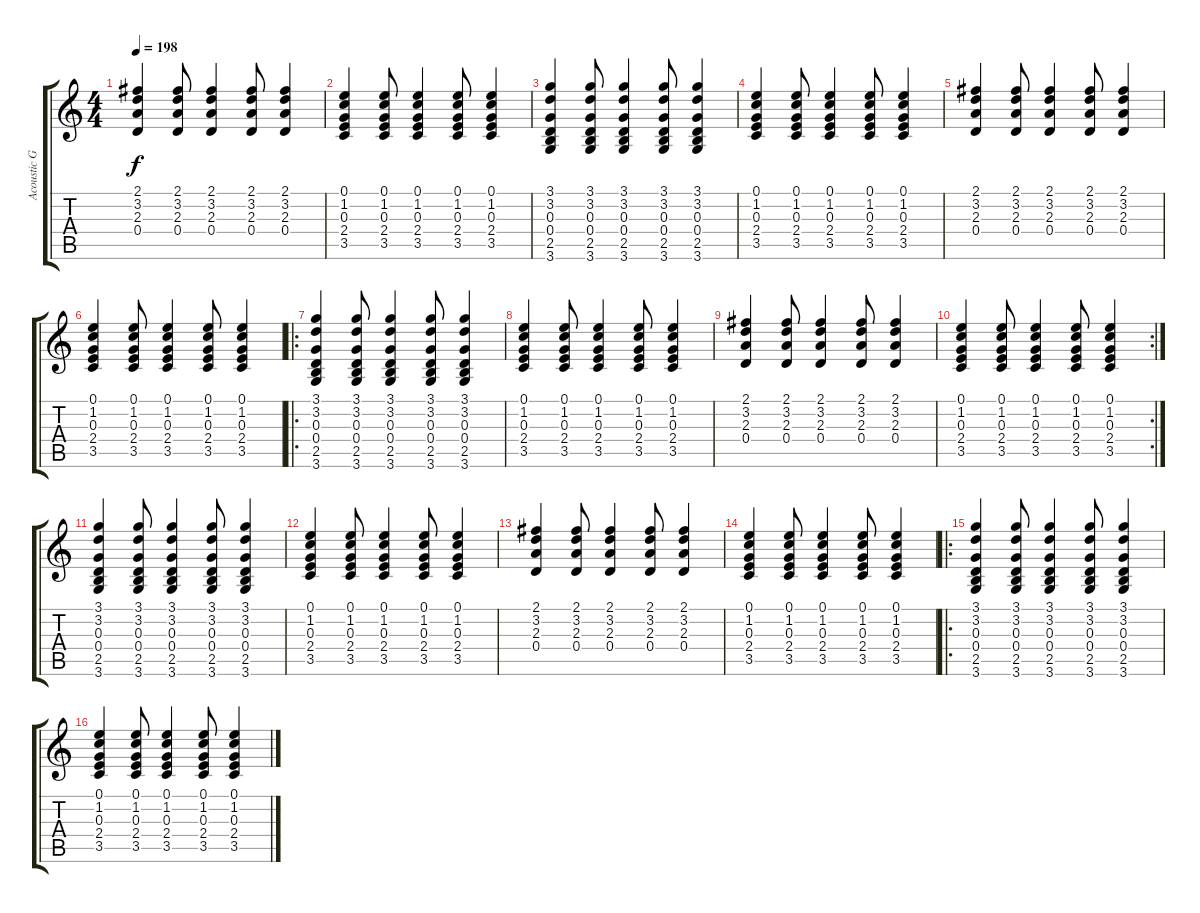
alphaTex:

\track ("Acoustic Guitar" "Acoustic G") {instrument acousticguitarsteel}
\staff {score tabs}
\tuning (E4 B3 G3 D3 A2 E2) {hide}
\ts (4 4)
\tempo 198
\clef g2
\ks c
(2.1 3.2 2.3 0.4).4{dy f} (2.1 3.2 2.3 0.4).8 (2.1 3.2 2.3 0.4).4 (2.1 3.2 2.3 0.4).8 (2.1 3.2 2.3 0.4).4 |
(0.1 1.2 0.3 2.4 3.5).4 (0.1 1.2 0.3 2.4 3.5).8 (0.1 1.2 0.3 2.4 3.5).4 (0.1 1.2 0.3 2.4 3.5).8 (0.1 1.2 0.3 2.4 3.5).4 |
(3.1 3.2 0.3 0.4 2.5 3.6).4 (3.1 3.2 0.3 0.4 2.5 3.6).8 (3.1 3.2 0.3 0.4 2.5 3.6).4 (3.1 3.2 0.3 0.4 2.5 3.6).8 (3.1 3.2 0.3 0.4 2.5 3.6).4 |
(0.1 1.2 0.3 2.4 3.5).4 (0.1 1.2 0.3 2.4 3.5).8 (0.1 1.2 0.3 2.4 3.5).4 (0.1 1.2 0.3 2.4 3.5).8 (0.1 1.2 0.3 2.4 3.5).4 |
(2.1 3.2 2.3 0.4).4 (2.1 3.2 2.3 0.4).8 (2.1 3.2 2.3 0.4).4 (2.1 3.2 2.3 0.4).8 (2.1 3.2 2.3 0.4).4 |
(0.1 1.2 0.3 2.4 3.5).4 (0.1 1.2 0.3 2.4 3.5).8 (0.1 1.2 0.3 2.4 3.5).4 (0.1 1.2 0.3 2.4 3.5).8 (0.1 1.2 0.3 2.4 3.5).4 |
\ro
(3.1 3.2 0.3 0.4 2.5 3.6).4 (3.1 3.2 0.3 0.4 2.5 3.6).8 (3.1 3.2 0.3 0.4 2.5 3.6).4 (3.1 3.2 0.3 0.4 2.5 3.6).8 (3.1 3.2 0.3 0.4 2.5 3.6).4 |
(0.1 1.2 0.3 2.4 3.5).4 (0.1 1.2 0.3 2.4 3.5).8 (0.1 1.2 0.3 2.4 3.5).4 (0.1 1.2 0.3 2.4 3.5).8 (0.1 1.2 0.3 2.4 3.5).4 |
(2.1 3.2 2.3 0.4).4 (2.1 3.2 2.3 0.4).8 (2.1 3.2 2.3 0.4).4 (2.1 3.2 2.3 0.4).8 (2.1 3.2 2.3 0.4).4 |
\rc 2
(0.1 1.2 0.3 2.4 3.5).4 (0.1 1.2 0.3 2.4 3.5).8 (0.1 1.2 0.3 2.4 3.5).4 (0.1 1.2 0.3 2.4 3.5).8 (0.1 1.2 0.3 2.4 3.5).4 |
(3.1 3.2 0.3 0.4 2.5 3.6).4 (3.1 3.2 0.3 0.4 2.5 3.6).8 (3.1 3.2 0.3 0.4 2.5 3.6).4 (3.1 3.2 0.3 0.4 2.5 3.6).8 (3.1 3.2 0.3 0.4 2.5 3.6).4 |
(0.1 1.2 0.3 2.4 3.5).4 (0.1 1.2 0.3 2.4 3.5).8 (0.1 1.2 0.3 2.4 3.5).4 (0.1 1.2 0.3 2.4 3.5).8 (0.1 1.2 0.3 2.4 3.5).4 |
(2.1 3.2 2.3 0.4).4 (2.1 3.2 2.3 0.4).8 (2.1 3.2 2.3 0.4).4 (2.1 3.2 2.3 0.4).8 (2.1 3.2 2.3 0.4).4 |
(0.1 1.2 0.3 2.4 3.5).4 (0.1 1.2 0.3 2.4 3.5).8 (0.1 1.2 0.3 2.4 3.5).4 (0.1 1.2 0.3 2.4 3.5).8 (0.1 1.2 0.3 2.4 3.5).4 |
\ro
(3.1 3.2 0.3 0.4 2.5 3.6).4 (3.1 3.2 0.3 0.4 2.5 3.6).8 (3.1 3.2 0.3 0.4 2.5 3.6).4 (3.1 3.2 0.3 0.4 2.5 3.6).8 (3.1 3.2 0.3 0.4 2.5 3.6).4 |
(0.1 1.2 0.3 2.4 3.5).4 (0.1 1.2 0.3 2.4 3.5).8 (0.1 1.2 0.3 2.4 3.5).4 (0.1 1.2 0.3 2.4 3.5).8 (0.1 1.2 0.3 2.4 3.5).4
